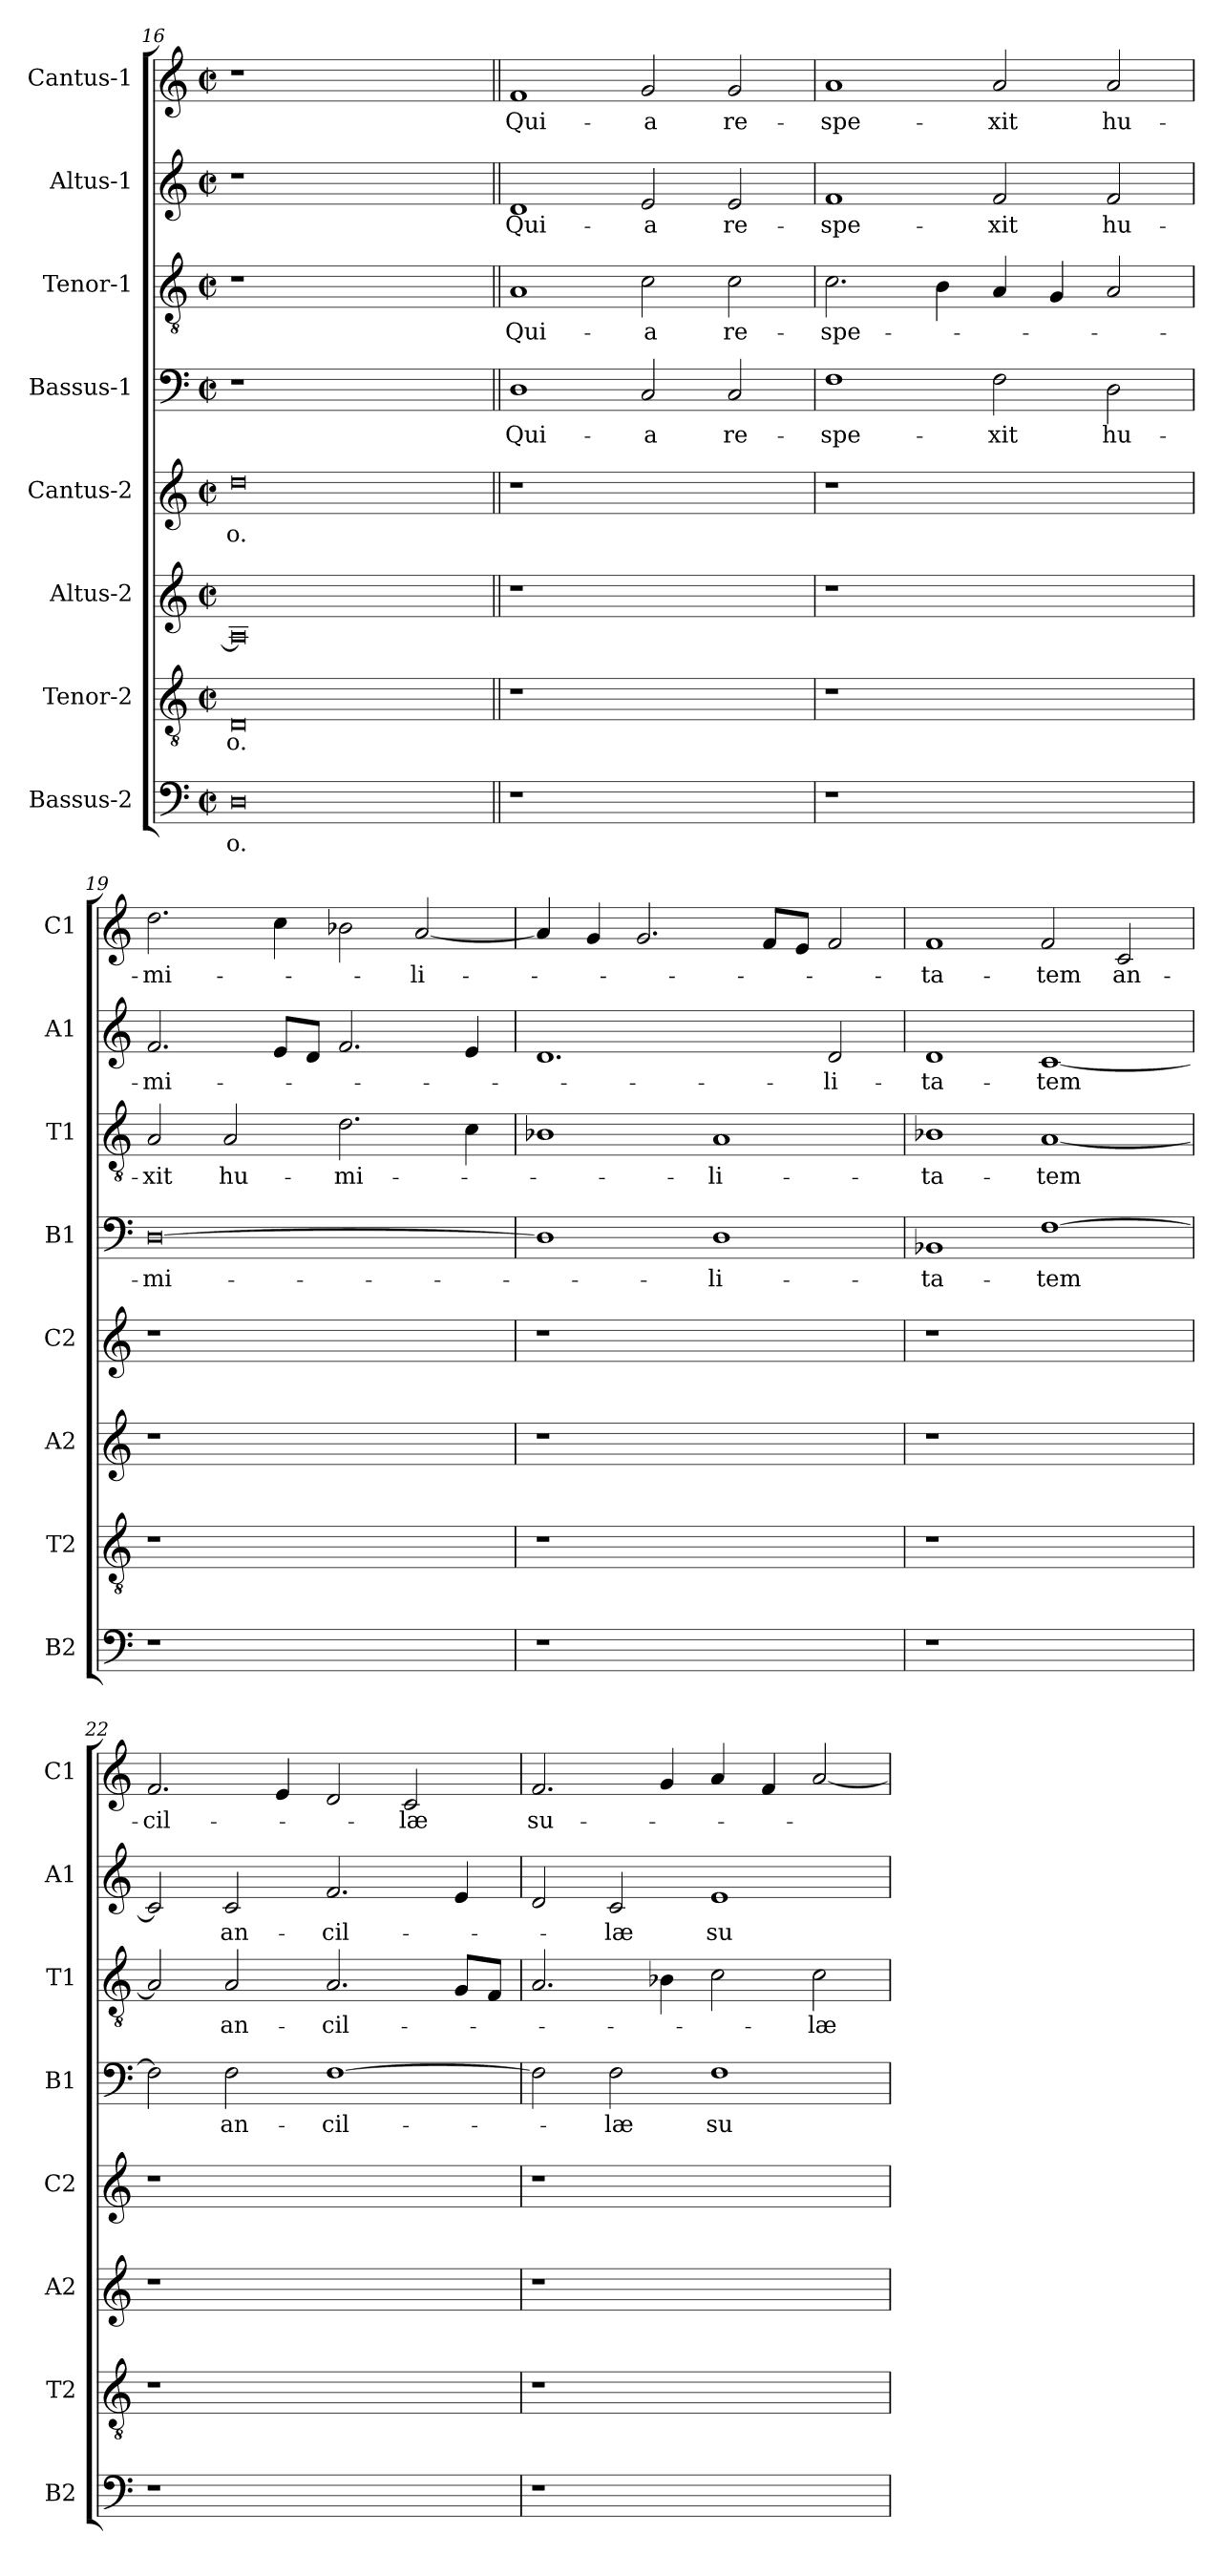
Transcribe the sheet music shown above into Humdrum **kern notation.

**kern	**text	**kern	**text	**kern	**text	**kern	**text	**kern	**text	**kern	**text	**kern	**text	**kern	**text
*part8	*part8	*part7	*part7	*part6	*part6	*part5	*part5	*part4	*part4	*part3	*part3	*part2	*part2	*part1	*part1
*staff8	*staff8	*staff7	*staff7	*staff6	*staff6	*staff5	*staff5	*staff4	*staff4	*staff3	*staff3	*staff2	*staff2	*staff1	*staff1
*I"Bassus-2	*	*I"Tenor-2	*	*I"Altus-2	*	*I"Cantus-2	*	*I"Bassus-1	*	*I"Tenor-1	*	*I"Altus-1	*	*I"Cantus-1	*
*I'B2	*	*I'T2	*	*I'A2	*	*I'C2	*	*I'B1	*	*I'T1	*	*I'A1	*	*I'C1	*
*clefF4	*	*clefGv2	*	*clefG2	*	*clefG2	*	*clefF4	*	*clefGv2	*	*clefG2	*	*clefG2	*
*k[]	*	*k[]	*	*k[]	*	*k[]	*	*k[]	*	*k[]	*	*k[]	*	*k[]	*
*C:	*	*C:	*	*C:	*	*C:	*	*C:	*	*C:	*	*C:	*	*C:	*
*M2/2	*	*M2/2	*	*M2/2	*	*M2/2	*	*M2/2	*	*M2/2	*	*M2/2	*	*M2/2	*
*met(c|)	*	*met(c|)	*	*met(c|)	*	*met(c|)	*	*met(c|)	*	*met(c|)	*	*met(c|)	*	*met(c|)	*
=16	=16	=16	=16	=16	=16	=16	=16	=16	=16	=16	=16	=16	=16	=16	=16
!	!LO:LY:b	!	!LO:LY:b	!	!	!	!LO:LY:b	!	!	!	!	!	!	!	!
0D	-o.	0D	-o.	0A]	.	0dd	-o.	1r	.	1r	.	1r	.	1r	.
.	.	.	.	.	.	.	.	1ryy	.	1ryy	.	1ryy	.	1ryy	.
!!LO:LB:g=z
=17||	=17||	=17||	=17||	=17||	=17||	=17||	=17||	=17||	=17||	=17||	=17||	=17||	=17||	=17||	=17||
!	!	!	!	!	!	!	!	!	!LO:LY:b	!	!LO:LY:b	!	!LO:LY:b	!	!LO:LY:b
1r	.	1r	.	1r	.	1r	.	1D	Qui-	1A	Qui-	1d	Qui-	1f	Qui-
!	!	!	!	!	!	!	!	!	!LO:LY:b	!	!LO:LY:b	!	!LO:LY:b	!	!LO:LY:b
1ryy	.	1ryy	.	1ryy	.	1ryy	.	2C/	-a	2c\	-a	2e/	-a	2g/	-a
!	!	!	!	!	!	!	!	!	!LO:LY:b	!	!LO:LY:b	!	!LO:LY:b	!	!LO:LY:b
.	.	.	.	.	.	.	.	2C/	re-	2c\	re-	2e/	re-	2g/	re-
=18	=18	=18	=18	=18	=18	=18	=18	=18	=18	=18	=18	=18	=18	=18	=18
!	!	!	!	!	!	!	!	!	!LO:LY:b	!	!LO:LY:b	!	!LO:LY:b	!	!LO:LY:b
1r	.	1r	.	1r	.	1r	.	1F	-spe-	2.c\	-spe-	1f	-spe-	1a	-spe-
.	.	.	.	.	.	.	.	.	.	4B\	.	.	.	.	.
!	!	!	!	!	!	!	!	!	!LO:LY:b	!	!	!	!LO:LY:b	!	!LO:LY:b
1ryy	.	1ryy	.	1ryy	.	1ryy	.	2F\	-xit	4A/	.	2f/	-xit	2a/	-xit
.	.	.	.	.	.	.	.	.	.	4G/	.	.	.	.	.
!	!	!	!	!	!	!	!	!	!LO:LY:b	!	!	!	!LO:LY:b	!	!LO:LY:b
.	.	.	.	.	.	.	.	2D\	hu-	2A/	.	2f/	hu-	2a/	hu-
=19	=19	=19	=19	=19	=19	=19	=19	=19	=19	=19	=19	=19	=19	=19	=19
!	!	!	!	!	!	!	!	!	!LO:LY:b	!	!LO:LY:b	!	!LO:LY:b	!	!LO:LY:b
1r	.	1r	.	1r	.	1r	.	[0D	-mi-	2A/	-xit	2.f/	-mi-	2.dd\	-mi-
!	!	!	!	!	!	!	!	!	!	!	!LO:LY:b	!	!	!	!
.	.	.	.	.	.	.	.	.	.	2A/	hu-	.	.	.	.
.	.	.	.	.	.	.	.	.	.	.	.	8e/L	.	4cc\	.
.	.	.	.	.	.	.	.	.	.	.	.	8d/J	.	.	.
!	!	!	!	!	!	!	!	!	!	!	!LO:LY:b	!	!	!	!
1ryy	.	1ryy	.	1ryy	.	1ryy	.	.	.	2.d\	-mi-	2.f/	.	2b-X\	.
!	!	!	!	!	!	!	!	!	!	!	!	!	!	!	!LO:LY:b
.	.	.	.	.	.	.	.	.	.	.	.	.	.	[2a/	-li-
.	.	.	.	.	.	.	.	.	.	4c\	.	4e/	.	.	.
=20	=20	=20	=20	=20	=20	=20	=20	=20	=20	=20	=20	=20	=20	=20	=20
1r	.	1r	.	1r	.	1r	.	1D]	.	1B-X	.	1.d	.	4a/]	.
.	.	.	.	.	.	.	.	.	.	.	.	.	.	4g/	.
.	.	.	.	.	.	.	.	.	.	.	.	.	.	2.g/	.
!	!	!	!	!	!	!	!	!	!LO:LY:b	!	!LO:LY:b	!	!	!	!
1ryy	.	1ryy	.	1ryy	.	1ryy	.	1D	-li-	1A	-li-	.	.	.	.
.	.	.	.	.	.	.	.	.	.	.	.	.	.	8f/L	.
.	.	.	.	.	.	.	.	.	.	.	.	.	.	8e/J	.
!	!	!	!	!	!	!	!	!	!	!	!	!	!LO:LY:b	!	!
.	.	.	.	.	.	.	.	.	.	.	.	2d/	-li-	2f/	.
=21	=21	=21	=21	=21	=21	=21	=21	=21	=21	=21	=21	=21	=21	=21	=21
!	!	!	!	!	!	!	!	!	!LO:LY:b	!	!LO:LY:b	!	!LO:LY:b	!	!LO:LY:b
1r	.	1r	.	1r	.	1r	.	1BB-X	-ta-	1B-X	-ta-	1d	-ta-	1f	-ta-
!	!	!	!	!	!	!	!	!	!LO:LY:b	!	!LO:LY:b	!	!LO:LY:b	!	!LO:LY:b
1ryy	.	1ryy	.	1ryy	.	1ryy	.	[1F	-tem	[1A	-tem	[1c	-tem	2f/	-tem
!	!	!	!	!	!	!	!	!	!	!	!	!	!	!	!LO:LY:b
.	.	.	.	.	.	.	.	.	.	.	.	.	.	2c/	an-
!!LO:PB:g=z
=22	=22	=22	=22	=22	=22	=22	=22	=22	=22	=22	=22	=22	=22	=22	=22
!	!	!	!	!	!	!	!	!	!	!	!	!	!	!	!LO:LY:b
1r	.	1r	.	1r	.	1r	.	2F\]	.	2A/]	.	2c/]	.	2.f/	-cil-
!	!	!	!	!	!	!	!	!	!LO:LY:b	!	!LO:LY:b	!	!LO:LY:b	!	!
.	.	.	.	.	.	.	.	2F\	an-	2A/	an-	2c/	an-	.	.
.	.	.	.	.	.	.	.	.	.	.	.	.	.	4e/	.
!	!	!	!	!	!	!	!	!	!LO:LY:b	!	!LO:LY:b	!	!LO:LY:b	!	!
1ryy	.	1ryy	.	1ryy	.	1ryy	.	[1F	-cil-	2.A/	-cil-	2.f/	-cil-	2d/	.
!	!	!	!	!	!	!	!	!	!	!	!	!	!	!	!LO:LY:b
.	.	.	.	.	.	.	.	.	.	.	.	.	.	2c/	-læ
.	.	.	.	.	.	.	.	.	.	8G/L	.	4e/	.	.	.
.	.	.	.	.	.	.	.	.	.	8F/J	.	.	.	.	.
=23	=23	=23	=23	=23	=23	=23	=23	=23	=23	=23	=23	=23	=23	=23	=23
!	!	!	!	!	!	!	!	!	!	!	!	!	!	!	!LO:LY:b
1r	.	1r	.	1r	.	1r	.	2F\]	.	2.A/	.	2d/	.	2.f/	su-
!	!	!	!	!	!	!	!	!	!LO:LY:b	!	!	!	!LO:LY:b	!	!
.	.	.	.	.	.	.	.	2F\	-læ	.	.	2c/	-læ	.	.
.	.	.	.	.	.	.	.	.	.	4B-X\	.	.	.	4g/	.
!	!	!	!	!	!	!	!	!	!LO:LY:b	!	!	!	!LO:LY:b	!	!
1ryy	.	1ryy	.	1ryy	.	1ryy	.	1F	su-	2c\	.	1e	su-	4a/	.
.	.	.	.	.	.	.	.	.	.	.	.	.	.	4f/	.
!	!	!	!	!	!	!	!	!	!	!	!LO:LY:b	!	!	!	!
.	.	.	.	.	.	.	.	.	.	2c\	-læ	.	.	[2a/	.
=	=	=	=	=	=	=	=	=	=	=	=	=	=	=	=
*-	*-	*-	*-	*-	*-	*-	*-	*-	*-	*-	*-	*-	*-	*-	*-
